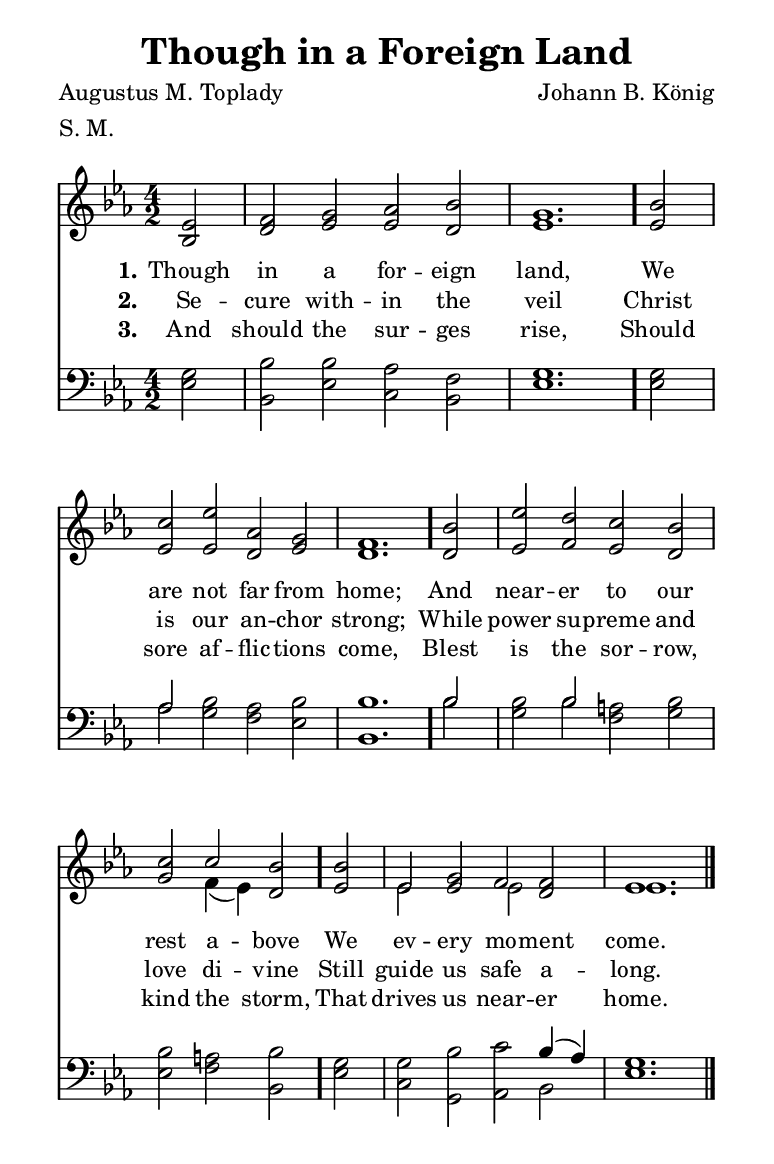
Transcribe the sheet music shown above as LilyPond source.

\include "common/global.ily"
\paper {
  \include "common/paper.ily"
  ragged-last-bottom = ##t
  systems-per-page = ##f
  system-system-spacing.padding = 3
system-system-spacing.basic-distance = 3
score-markup-spacing.padding = 3
score-markup-spacing.basic-distance = 3

}

\header{
  hymnnumber = "160"
  title = "Though in a Foreign Land"
  tunename = "Franconia" % see https://hymnary.org/tune/franconia_konig
  meter = "S. M."
  poet = "Augustus M. Toplady" % see https://hymnary.org/text/though_in_a_foreign_land_we_are_not_far_
  composer = "Johann B. König" % see https://hymnary.org/tune/franconia_konig
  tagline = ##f
}

global = {
  \include "common/overrides.ily"
  \override Staff.TimeSignature.style = #'numbered
  \time 4/2
  \override Score.MetronomeMark.transparent = ##t % hide all fermata changes too
  \tempo 2=80
  \key ees \major
  \partial 2
  \autoBeamOff
}

notesSoprano = {
\global
\relative c' {

  ees2 | f g aes bes | g1.
  bes2 | c ees aes, g | f1.
  bes2 | ees d c bes | c c bes
  bes2 | ees, g f f | ees1.

  \bar "|."

}
}

notesAlto = {
\global
\relative e' {

  bes2 | d ees ees d | ees1.
  ees2 | ees ees d ees | d1.
  d2 | ees f ees d | g f4( ees) d2
  ees2 | ees ees ees d | ees1.

}
}

notesTenor = {
\global
\relative a {

  g2 | bes bes aes f | g1.
  g2 | aes bes aes bes | bes1.
  bes2 | bes bes a bes | bes a bes
  g2 | g bes c bes4( aes) | g1.

}
}

notesBass = {
\global
\relative f {

  ees2 | bes ees c bes | ees1.
  ees2 | aes g f ees | bes1.
  bes'2 | g bes f g | ees f bes,
  ees2 | c g aes bes | ees1.

}
}

wordsA = \lyricmode {
\set stanza = "1."

Though in a for -- eign land, \bar "."
We are not far from home; \bar "." \eogbreak
And near -- er to our rest a -- bove \bar "."
We ev -- ery mo -- ment come. \bar "."

}

wordsB = \lyricmode {
\set stanza = "2."

Se -- cure with -- in the veil
Christ is our an -- chor strong;
While power su -- preme and love di -- vine
Still guide us safe a -- long.

}

wordsC = \lyricmode {
\set stanza = "3."

And should the sur -- ges rise,
Should sore af -- flic -- tions come,
Blest is the sor -- row, kind the storm,
That drives us near -- er home.

}

wordsD = \markuplist {

\line { God’s grace will to the end }
\line { { \hspace #2 } Clearer and brighter shine; }
\line { Nor present things, nor things to come, }
\line { { \hspace #2 } Can change His love divine. }

}

wordsE = \markuplist {

\line { Soon shall our pains and fears }
\line { { \hspace #2 } Forever pass away; }
\line { For we shall soon the Saviour see }
\line { { \hspace #2 } In everlasting day. }

}

\score {
  \context ChoirStaff <<
    \context Staff = upper <<
      \set Staff.autoBeaming = ##f
      \set ChoirStaff.systemStartDelimiter = #'SystemStartBar
      \set ChoirStaff.printPartCombineTexts = ##f
      \partcombine #'(2 . 11) \notesSoprano \notesAlto
      \context NullVoice = sopranos { \voiceOne << \notesSoprano >> }
      \context Lyrics = one   \lyricsto sopranos \wordsA
      \context Lyrics = two   \lyricsto sopranos \wordsB
      \context Lyrics = three \lyricsto sopranos \wordsC
    >>
    \context Staff = men <<
      \set Staff.autoBeaming = ##f
      \clef bass
      \set ChoirStaff.printPartCombineTexts = ##f
      \partcombine #'(2 . 11) \notesTenor \notesBass
    >>
  >>
  \layout {
    \include "common/layout.ily"
  }
  #(cond ((ly:get-option 'eog-midi-permitted) #{ \midi{
    \include "common/midi.ily"
  } #}))
}

\markup { \fill-line { \vcenter \column {
  \vspace #1
  \line{ \bold 4 \column { \wordsD } } \combine \null \vspace #0.4
  \line{ \bold 5 \column { \wordsE } }
  \vspace #1
} } }

\noPageBreak

\markup { \fill-line { \line { Alternate tune: No. 121. } } }

\version "2.19.49"  % necessary for upgrading to future LilyPond versions.

% vi:set et ts=2 sw=2 ai nocindent syntax=lilypond:
